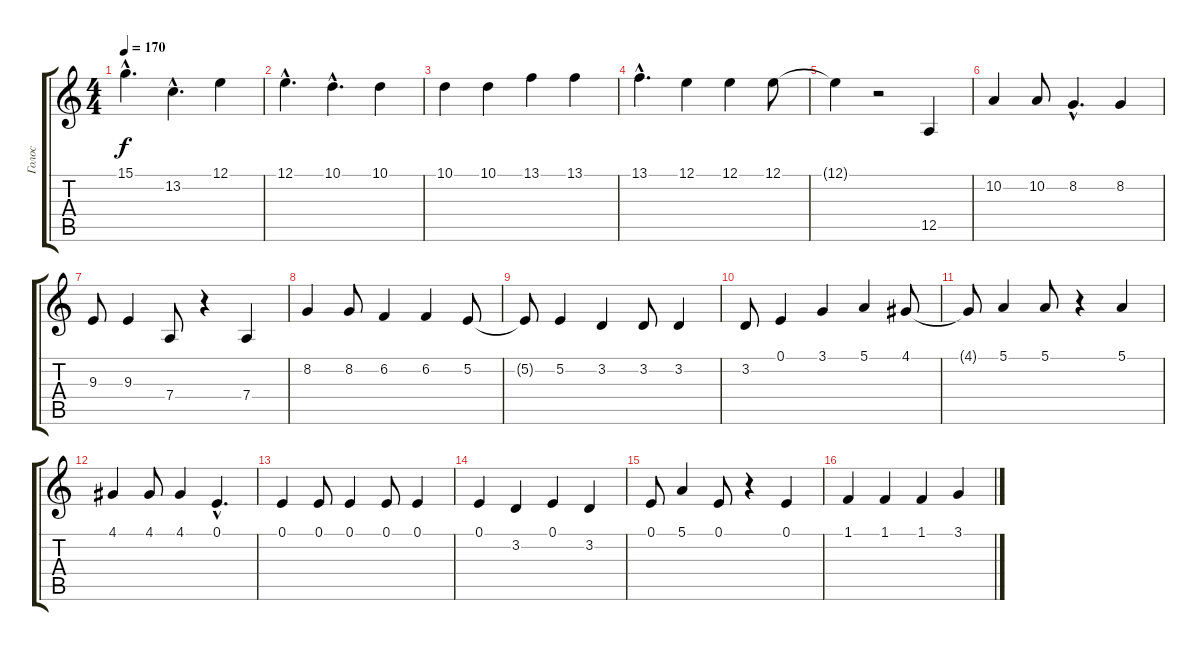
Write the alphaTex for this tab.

\track ("Голос" "Голос") {instrument clavinet}
\staff {score tabs}
\tuning (E4 B3 G3 D3 A2 E2) {hide}
\ts (4 4)
\tempo 170
\clef g2
\ks c
15.1{hac}.4{d dy f} 13.2{hac}.4{d} 12.1.4 |
12.1{hac}.4{d} 10.1{hac}.4{d} 10.1.4 |
10.1.4 10.1.4 13.1.4 13.1.4 |
13.1{hac}.4{d} 12.1.4 12.1.4 12.1.8 |
12.1{t}.4 r.2 12.5.4 |
10.2.4 10.2.8 8.2{hac}.4{d} 8.2.4 |
9.3.8 9.3.4 7.4.8 r.4 7.4.4 |
8.2.4 8.2.8 6.2.4 6.2.4 5.2.8 |
5.2{t}.8 5.2.4 3.2.4 3.2.8 3.2.4 |
3.2.8 0.1.4 3.1.4 5.1.4 4.1.8 |
4.1{t}.8 5.1.4 5.1.8 r.4 5.1.4 |
4.1.4 4.1.8 4.1.4 0.1{hac}.4{d} |
0.1.4 0.1.8 0.1.4 0.1.8 0.1.4 |
0.1.4 3.2.4 0.1.4 3.2.4 |
0.1.8 5.1.4 0.1.8 r.4 0.1.4 |
1.1.4 1.1.4 1.1.4 3.1.4
